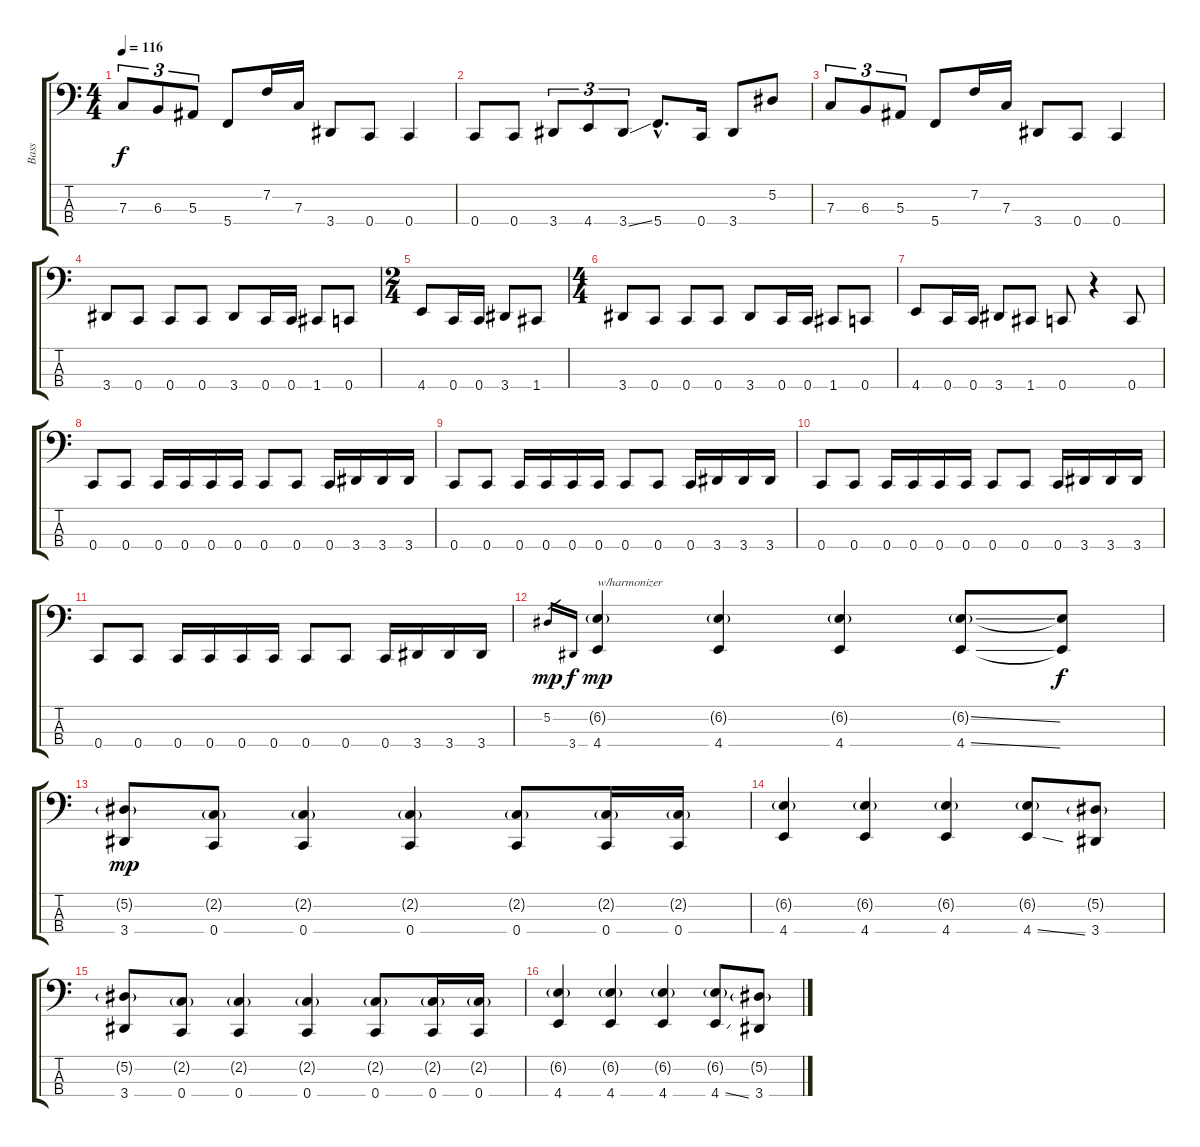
\track ("Bass" "Bass") {instrument electricbassfinger}
\staff {score tabs}
\tuning (Eb2 Bb1 F1 C1) {hide}
\ts (4 4)
\tempo 116
\clef f4
\ks c
7.3.8{tu (3 2) dy f} 6.3.8{tu (3 2)} 5.3.8{tu (3 2)} 5.4.8 7.2.16 7.3.16 3.4.8 0.4.8 0.4.4 |
0.4.8 0.4.8 3.4.8{tu (3 2)} 4.4.8{tu (3 2)} 3.4{ss}.8{tu (3 2)} 5.4{hac}.8{d} 0.4.16 3.4.8 5.2.8 |
7.3.8{tu (3 2)} 6.3.8{tu (3 2)} 5.3.8{tu (3 2)} 5.4.8 7.2.16 7.3.16 3.4.8 0.4.8 0.4.4 |
3.4.8 0.4.8 0.4.8 0.4.8 3.4.8 0.4.16 0.4.16 1.4.8 0.4.8 |
\ts (2 4)
4.4.8 0.4.16 0.4.16 3.4.8 1.4.8 |
\ts (4 4)
3.4.8 0.4.8 0.4.8 0.4.8 3.4.8 0.4.16 0.4.16 1.4.8 0.4.8 |
4.4.8 0.4.16 0.4.16 3.4.8 1.4.8 0.4.8 r.4 0.4.8 |
0.4.8 0.4.8 0.4.16 0.4.16 0.4.16 0.4.16 0.4.8 0.4.8 0.4.16 3.4.16 3.4.16 3.4.16 |
0.4.8 0.4.8 0.4.16 0.4.16 0.4.16 0.4.16 0.4.8 0.4.8 0.4.16 3.4.16 3.4.16 3.4.16 |
0.4.8 0.4.8 0.4.16 0.4.16 0.4.16 0.4.16 0.4.8 0.4.8 0.4.16 3.4.16 3.4.16 3.4.16 |
0.4.8 0.4.8 0.4.16 0.4.16 0.4.16 0.4.16 0.4.8 0.4.8 0.4.16 3.4.16 3.4.16 3.4.16 |
5.2.16{gr dy mp} 3.4.16{gr dy f} (6.2{g} 4.4).4{txt "w/harmonizer" dy mp} (6.2{g} 4.4).4 (6.2{g} 4.4).4 (6.2{ss g} 4.4{ss}).8 (6.2{t} 4.4{t}).8{dy f} |
(5.2{g} 3.4).8{dy mp} (2.2{g} 0.4).8 (2.2{g} 0.4).4 (2.2{g} 0.4).4 (2.2{g} 0.4).8 (2.2{g} 0.4).16 (2.2{g} 0.4).16 |
(6.2{g} 4.4).4 (6.2{g} 4.4).4 (6.2{g} 4.4).4 (6.2{g} 4.4{ss}).8 (5.2{g} 3.4).8 |
(5.2{g} 3.4).8 (2.2{g} 0.4).8 (2.2{g} 0.4).4 (2.2{g} 0.4).4 (2.2{g} 0.4).8 (2.2{g} 0.4).16 (2.2{g} 0.4).16 |
(6.2{g} 4.4).4 (6.2{g} 4.4).4 (6.2{g} 4.4).4 (6.2{g} 4.4{ss}).8 (5.2{g} 3.4).8
